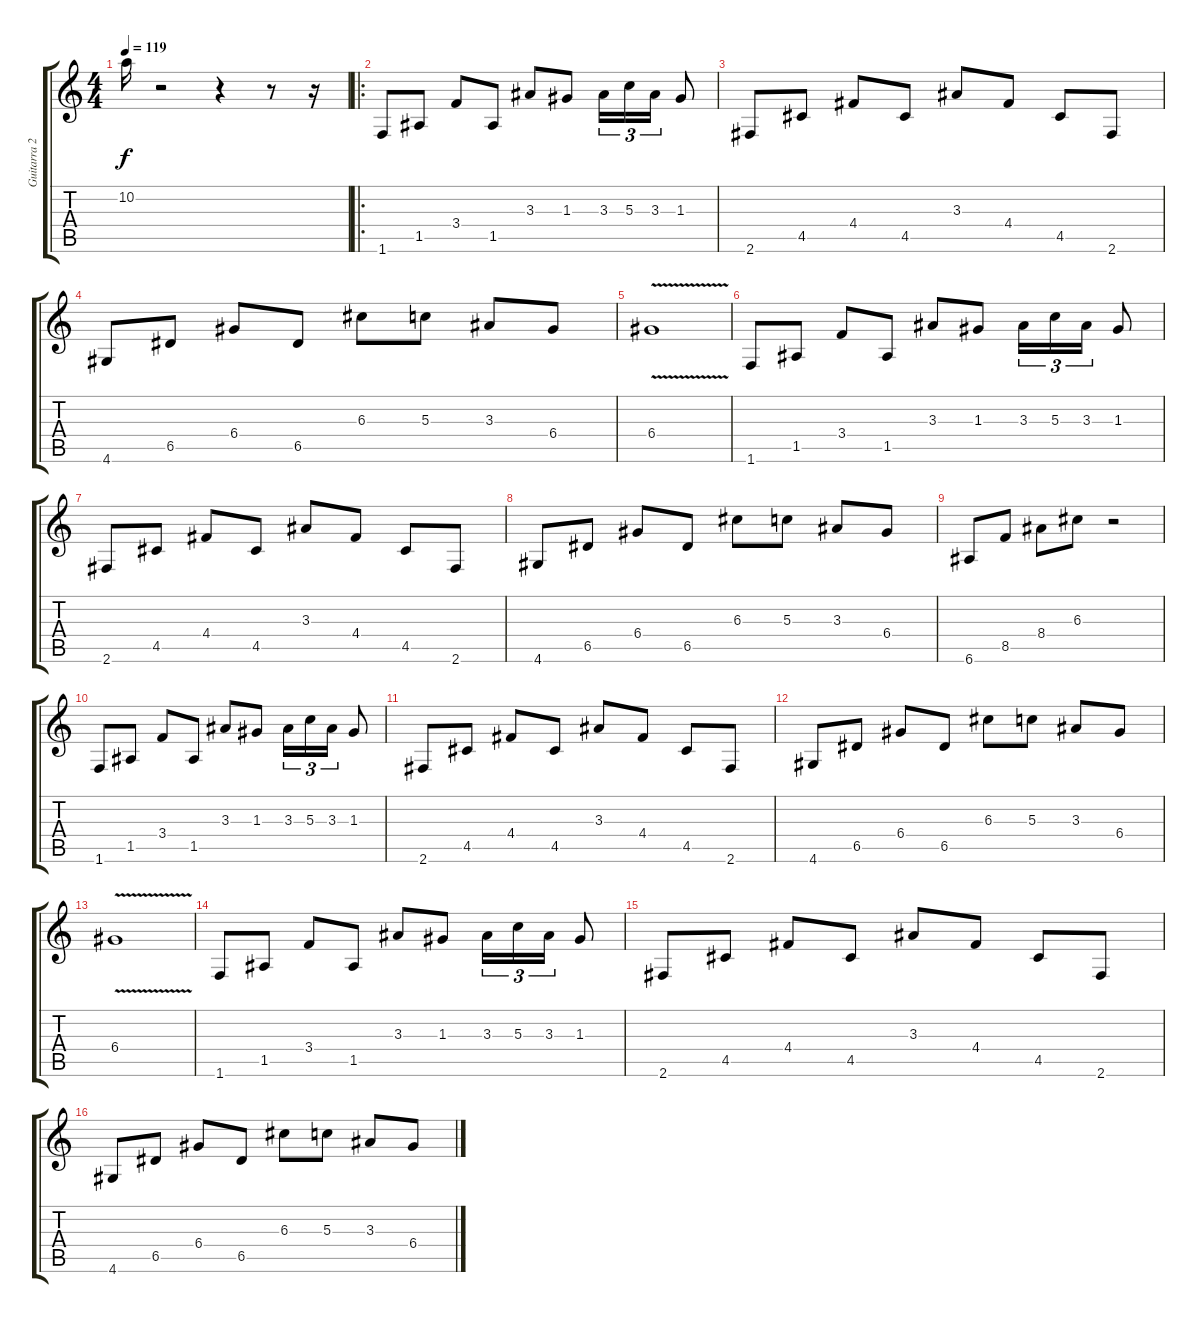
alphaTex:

\track ("Guitarra 2" "Guitarra 2") {instrument distortionguitar}
\staff {score tabs}
\tuning (E4 B3 G3 D3 A2 E2) {hide}
\ts (4 4)
\tempo 119
\clef g2
\ks c
10.2.16{dy f} r.2 r.4 r.8 r.16 |
\ro
1.6.8{volume 12} 1.5.8 3.4.8 1.5.8 3.3.8 1.3.8 3.3.16{tu (3 2)} 5.3.16{tu (3 2)} 3.3.16{tu (3 2)} 1.3.8 |
2.6.8 4.5.8 4.4.8 4.5.8 3.3.8 4.4.8 4.5.8 2.6.8 |
4.6.8 6.5.8 6.4.8 6.5.8 6.3.8 5.3.8 3.3.8 6.4.8 |
6.4{v}.1 |
1.6.8 1.5.8 3.4.8 1.5.8 3.3.8 1.3.8 3.3.16{tu (3 2)} 5.3.16{tu (3 2)} 3.3.16{tu (3 2)} 1.3.8 |
2.6.8 4.5.8 4.4.8 4.5.8 3.3.8 4.4.8 4.5.8 2.6.8 |
4.6.8 6.5.8 6.4.8 6.5.8 6.3.8 5.3.8 3.3.8 6.4.8 |
6.6.8 8.5.8 8.4.8 6.3.8 r.2 |
1.6.8{volume 12} 1.5.8 3.4.8 1.5.8 3.3.8 1.3.8 3.3.16{tu (3 2)} 5.3.16{tu (3 2)} 3.3.16{tu (3 2)} 1.3.8 |
2.6.8 4.5.8 4.4.8 4.5.8 3.3.8 4.4.8 4.5.8 2.6.8 |
4.6.8 6.5.8 6.4.8 6.5.8 6.3.8 5.3.8 3.3.8 6.4.8 |
6.4{v}.1 |
1.6.8 1.5.8 3.4.8 1.5.8 3.3.8 1.3.8 3.3.16{tu (3 2)} 5.3.16{tu (3 2)} 3.3.16{tu (3 2)} 1.3.8 |
2.6.8 4.5.8 4.4.8 4.5.8 3.3.8 4.4.8 4.5.8 2.6.8 |
4.6.8 6.5.8 6.4.8 6.5.8 6.3.8 5.3.8 3.3.8 6.4.8
